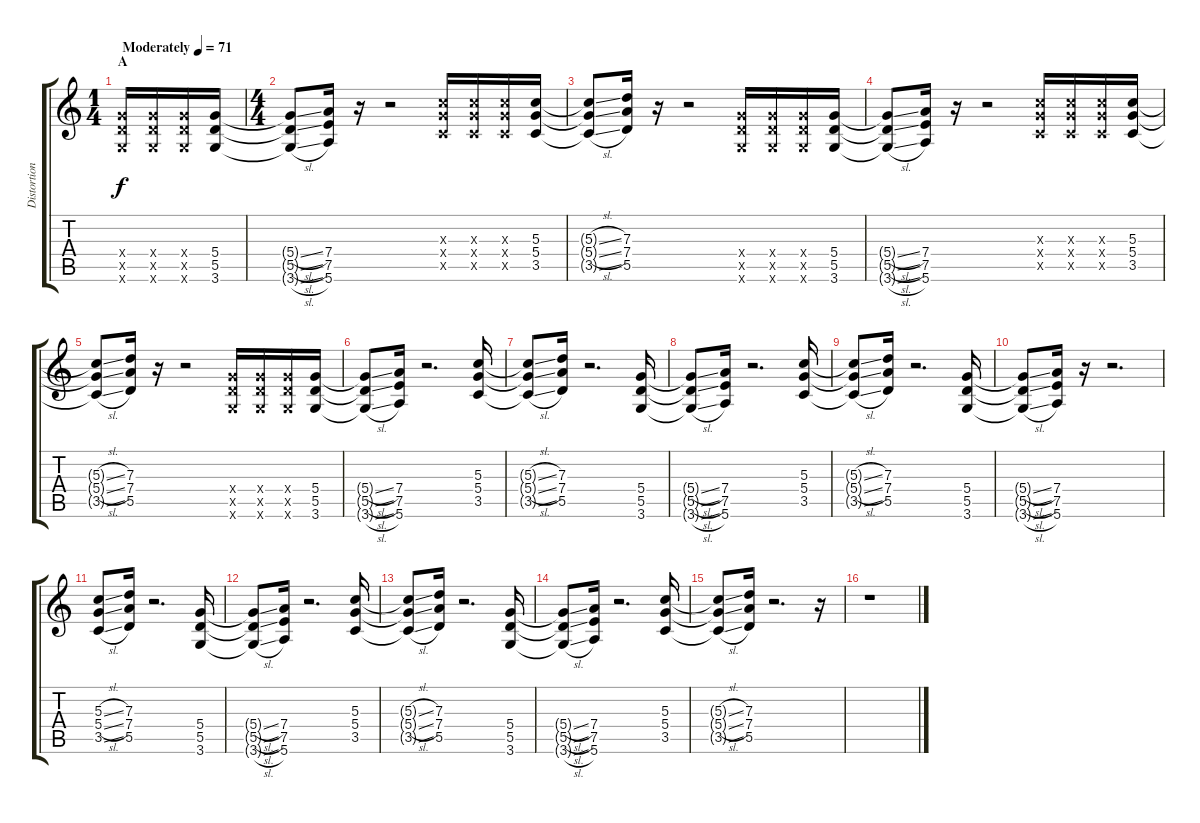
\track ("Distortion" "Distortion") {instrument distortionguitar}
\staff {score tabs}
\tuning (E4 B3 G3 D3 A2 E2) {hide}
\ts (1 4)
\section ("" "A")
\tempo (71 "Moderately")
\clef g2
\ks c
(5.4{x} 5.5{x} 3.6{x}).16{dy f instrument distortionguitar} (5.4{x} 5.5{x} 3.6{x}).16 (5.4{x} 5.5{x} 3.6{x}).16 (5.4 5.5 3.6).16 |
\ts (4 4)
(5.4{sl t} 5.5{sl t} 3.6{sl t}).8 (7.4 7.5 5.6).16 r.16 r.2 (5.3{x} 5.4{x} 3.5{x}).16 (5.3{x} 5.4{x} 3.5{x}).16 (5.3{x} 5.4{x} 3.5{x}).16 (5.3 5.4 3.5).16 |
(5.3{sl t} 5.4{sl t} 3.5{sl t}).8 (7.3 7.4 5.5).16 r.16 r.2 (5.4{x} 5.5{x} 3.6{x}).16 (5.4{x} 5.5{x} 3.6{x}).16 (5.4{x} 5.5{x} 3.6{x}).16 (5.4 5.5 3.6).16 |
(5.4{sl t} 5.5{sl t} 3.6{sl t}).8 (7.4 7.5 5.6).16 r.16 r.2 (5.3{x} 5.4{x} 3.5{x}).16 (5.3{x} 5.4{x} 3.5{x}).16 (5.3{x} 5.4{x} 3.5{x}).16 (5.3 5.4 3.5).16 |
(5.3{sl t} 5.4{sl t} 3.5{sl t}).8 (7.3 7.4 5.5).16 r.16 r.2 (5.4{x} 5.5{x} 3.6{x}).16 (5.4{x} 5.5{x} 3.6{x}).16 (5.4{x} 5.5{x} 3.6{x}).16 (5.4 5.5 3.6).16 |
(5.4{sl t} 5.5{sl t} 3.6{sl t}).8 (7.4 7.5 5.6).16 r.2{d} (5.3 5.4 3.5).16 |
(5.3{sl t} 5.4{sl t} 3.5{sl t}).8 (7.3 7.4 5.5).16 r.2{d} (5.4 5.5 3.6).16 |
(5.4{sl t} 5.5{sl t} 3.6{sl t}).8 (7.4 7.5 5.6).16 r.2{d} (5.3 5.4 3.5).16 |
(5.3{sl t} 5.4{sl t} 3.5{sl t}).8 (7.3 7.4 5.5).16 r.2{d} (5.4 5.5 3.6).16 |
(5.4{sl t} 5.5{sl t} 3.6{sl t}).8 (7.4 7.5 5.6).16 r.16 r.2{d} |
(5.3{sl} 5.4{sl} 3.5{sl}).8 (7.3 7.4 5.5).16 r.2{d} (5.4 5.5 3.6).16 |
(5.4{sl t} 5.5{sl t} 3.6{sl t}).8 (7.4 7.5 5.6).16 r.2{d} (5.3 5.4 3.5).16 |
(5.3{sl t} 5.4{sl t} 3.5{sl t}).8 (7.3 7.4 5.5).16 r.2{d} (5.4 5.5 3.6).16 |
(5.4{sl t} 5.5{sl t} 3.6{sl t}).8 (7.4 7.5 5.6).16 r.2{d} (5.3 5.4 3.5).16 |
(5.3{sl t} 5.4{sl t} 3.5{sl t}).8 (7.3 7.4 5.5).16 r.2{d} r.16 |
r.1
